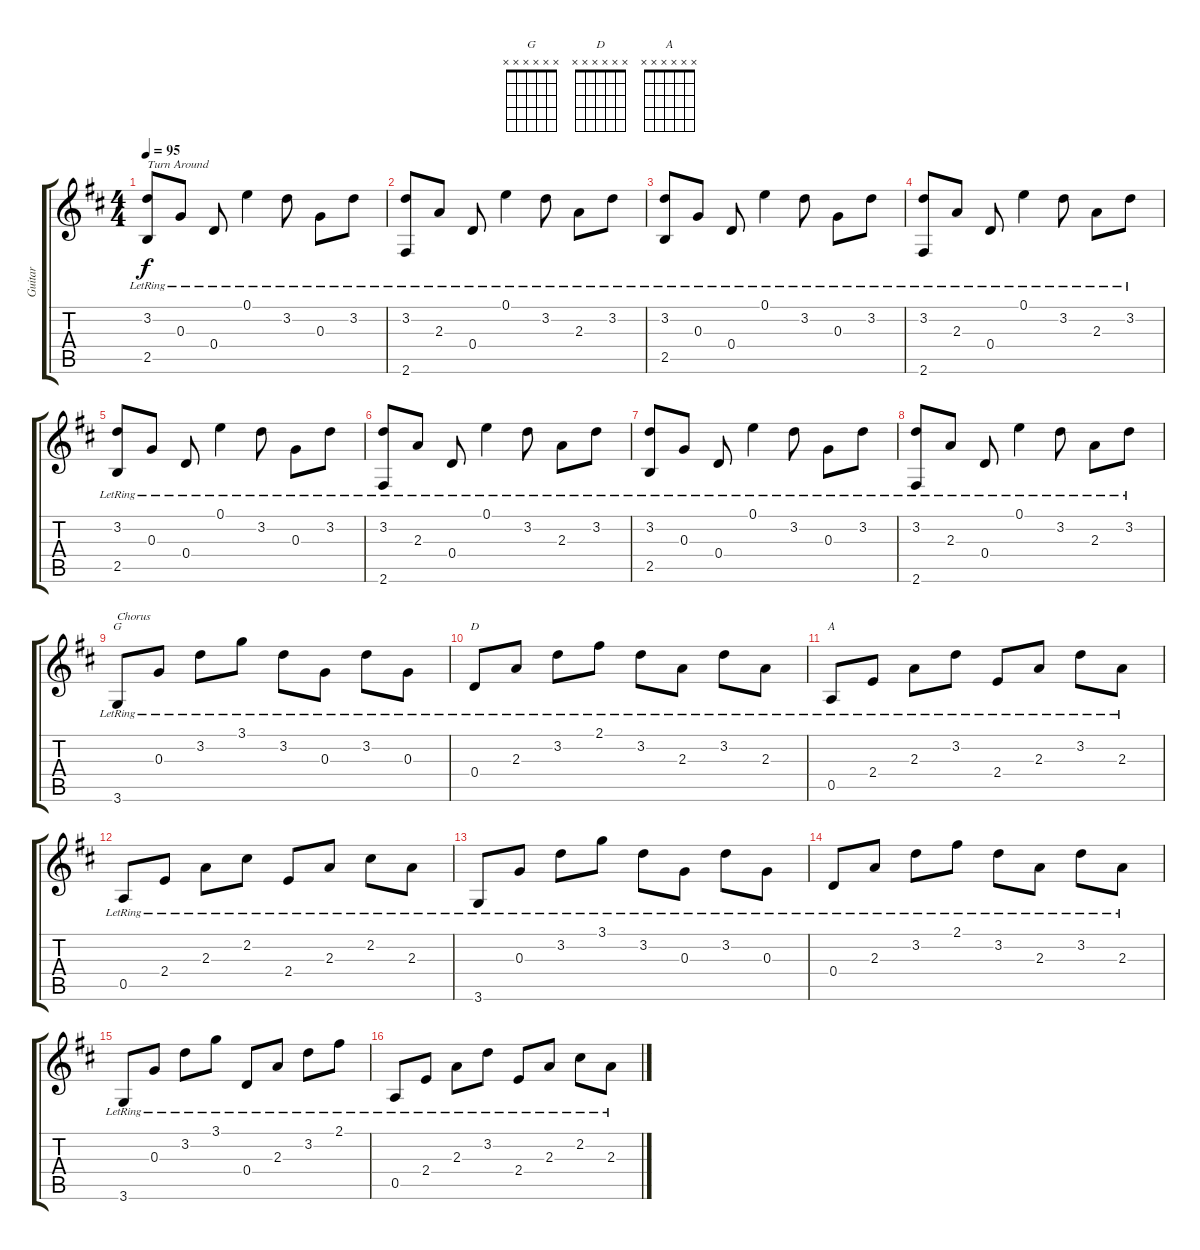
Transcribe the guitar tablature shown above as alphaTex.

\track ("Guitar" "Guitar") {instrument acousticguitarsteel}
\staff {score tabs}
\tuning (E4 B3 G3 D3 A2 E2) {hide}
\chord ("G" x x x x x x)
\chord ("D" x x x x x x)
\chord ("A" x x x x x x)
\ts (4 4)
\tempo 95
\clef g2
\ks d
(3.2{lr} 2.5{lr}).8{txt "Turn Around" dy f} 0.3{lr}.8 0.4{lr}.8 0.1{lr}.4 3.2{lr}.8 0.3{lr}.8 3.2{lr}.8 |
(3.2{lr} 2.6{lr}).8 2.3{lr}.8 0.4{lr}.8 0.1{lr}.4 3.2{lr}.8 2.3{lr}.8 3.2{lr}.8 |
(3.2{lr} 2.5{lr}).8 0.3{lr}.8 0.4{lr}.8 0.1{lr}.4 3.2{lr}.8 0.3{lr}.8 3.2{lr}.8 |
(3.2{lr} 2.6{lr}).8 2.3{lr}.8 0.4{lr}.8 0.1{lr}.4 3.2{lr}.8 2.3{lr}.8 3.2{lr}.8 |
(3.2{lr} 2.5{lr}).8 0.3{lr}.8 0.4{lr}.8 0.1{lr}.4 3.2{lr}.8 0.3{lr}.8 3.2{lr}.8 |
(3.2{lr} 2.6{lr}).8 2.3{lr}.8 0.4{lr}.8 0.1{lr}.4 3.2{lr}.8 2.3{lr}.8 3.2{lr}.8 |
(3.2{lr} 2.5{lr}).8 0.3{lr}.8 0.4{lr}.8 0.1{lr}.4 3.2{lr}.8 0.3{lr}.8 3.2{lr}.8 |
(3.2{lr} 2.6{lr}).8 2.3{lr}.8 0.4{lr}.8 0.1{lr}.4 3.2{lr}.8 2.3{lr}.8 3.2{lr}.8 |
3.6{lr}.8{ch "G" txt "Chorus"} 0.3{lr}.8 3.2{lr}.8 3.1{lr}.8 3.2{lr}.8 0.3{lr}.8 3.2{lr}.8 0.3{lr}.8 |
0.4{lr}.8{ch "D"} 2.3{lr}.8 3.2{lr}.8 2.1{lr}.8 3.2{lr}.8 2.3{lr}.8 3.2{lr}.8 2.3{lr}.8 |
0.5{lr}.8{ch "A"} 2.4{lr}.8 2.3{lr}.8 3.2{lr}.8 2.4{lr}.8 2.3{lr}.8 3.2{lr}.8 2.3{lr}.8 |
0.5{lr}.8 2.4{lr}.8 2.3{lr}.8 2.2{lr}.8 2.4{lr}.8 2.3{lr}.8 2.2{lr}.8 2.3{lr}.8 |
3.6{lr}.8 0.3{lr}.8 3.2{lr}.8 3.1{lr}.8 3.2{lr}.8 0.3{lr}.8 3.2{lr}.8 0.3{lr}.8 |
0.4{lr}.8 2.3{lr}.8 3.2{lr}.8 2.1{lr}.8 3.2{lr}.8 2.3{lr}.8 3.2{lr}.8 2.3{lr}.8 |
3.6{lr}.8 0.3{lr}.8 3.2{lr}.8 3.1{lr}.8 0.4{lr}.8 2.3{lr}.8 3.2{lr}.8 2.1{lr}.8 |
0.5{lr}.8 2.4{lr}.8 2.3{lr}.8 3.2{lr}.8 2.4{lr}.8 2.3{lr}.8 2.2{lr}.8 2.3{lr}.8
